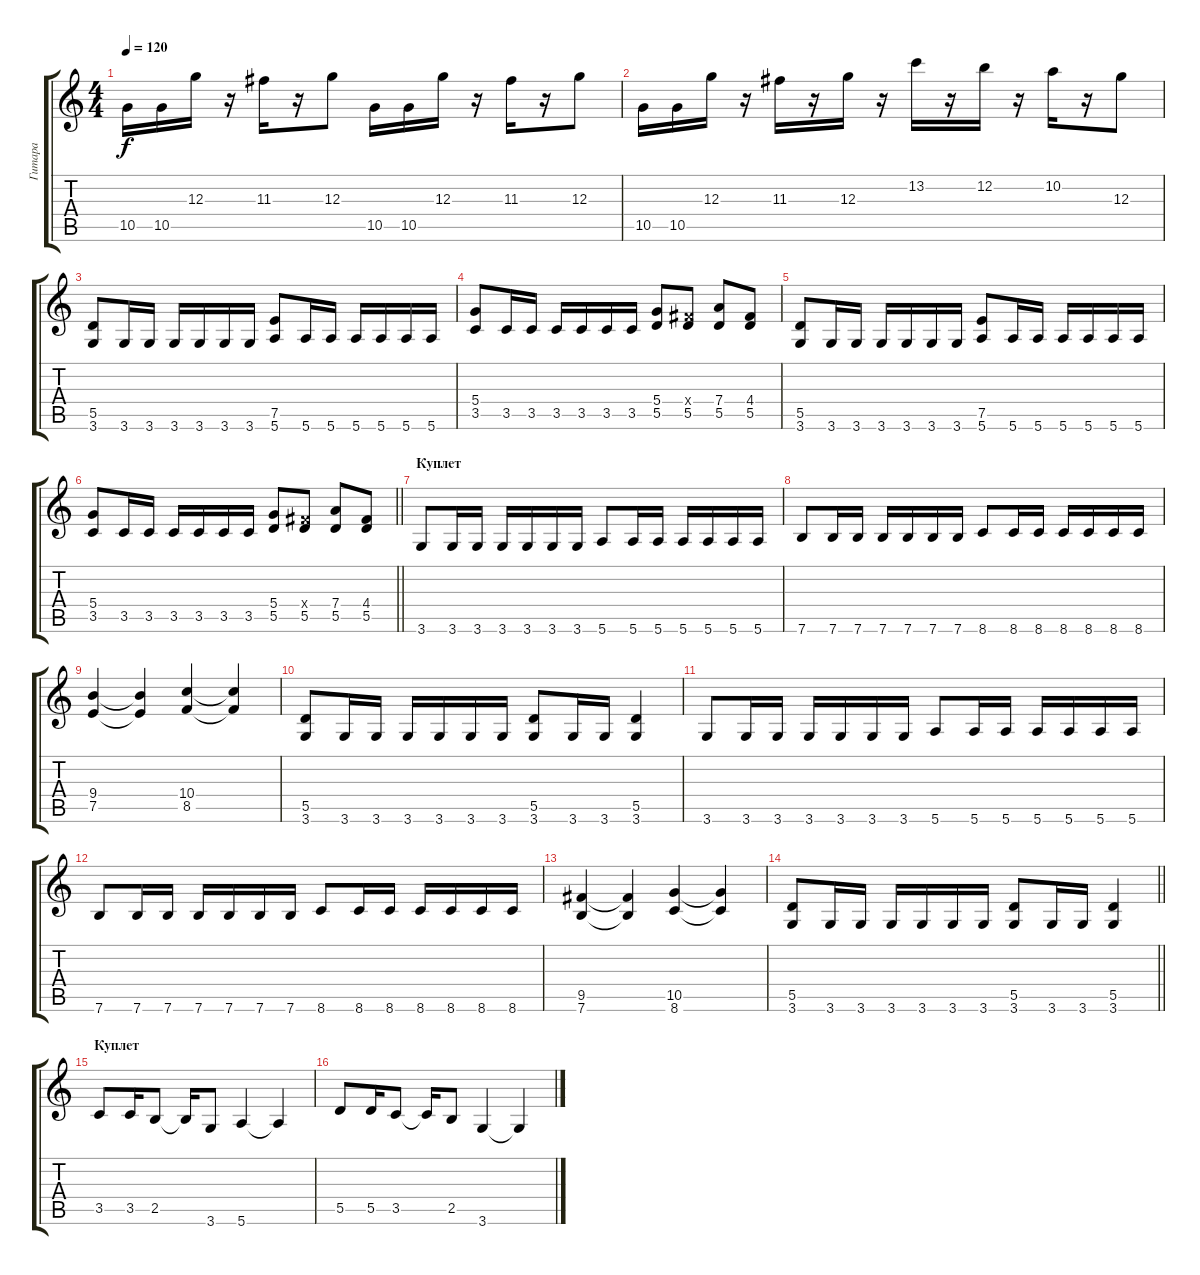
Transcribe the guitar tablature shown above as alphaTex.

\track ("Гитара" "Гитара") {instrument overdrivenguitar}
\staff {score tabs}
\tuning (E4 B3 G3 D3 A2 E2) {hide}
\ts (4 4)
\tempo 120
\clef g2
\ks c
10.5.16{dy f} 10.5.16 12.3.16 r.16 11.3.16 r.16 12.3.8 10.5.16 10.5.16 12.3.16 r.16 11.3.16 r.16 12.3.8 |
10.5.16 10.5.16 12.3.16 r.16 11.3.16 r.16 12.3.16 r.16 13.2.16 r.16 12.2.16 r.16 10.2.16 r.16 12.3.8 |
(5.5 3.6).8 3.6.16 3.6.16 3.6.16 3.6.16 3.6.16 3.6.16 (7.5 5.6).8 5.6.16 5.6.16 5.6.16 5.6.16 5.6.16 5.6.16 |
(5.4 3.5).8 3.5.16 3.5.16 3.5.16 3.5.16 3.5.16 3.5.16 (5.4 5.5).8 (4.4{x} 5.5).8 (7.4 5.5).8 (4.4 5.5).8 |
(5.5 3.6).8 3.6.16 3.6.16 3.6.16 3.6.16 3.6.16 3.6.16 (7.5 5.6).8 5.6.16 5.6.16 5.6.16 5.6.16 5.6.16 5.6.16 |
\barLineRight lightlight
(5.4 3.5).8 3.5.16 3.5.16 3.5.16 3.5.16 3.5.16 3.5.16 (5.4 5.5).8 (4.4{x} 5.5).8 (7.4 5.5).8 (4.4 5.5).8 |
\section ("" "Куплет")
3.6.8 3.6.16 3.6.16 3.6.16 3.6.16 3.6.16 3.6.16 5.6.8 5.6.16 5.6.16 5.6.16 5.6.16 5.6.16 5.6.16 |
7.6.8 7.6.16 7.6.16 7.6.16 7.6.16 7.6.16 7.6.16 8.6.8 8.6.16 8.6.16 8.6.16 8.6.16 8.6.16 8.6.16 |
(9.4 7.5).4 (9.4{t} 7.5{t}).4 (10.4 8.5).4 (10.4{t} 8.5{t}).4 |
(5.5 3.6).8 3.6.16 3.6.16 3.6.16 3.6.16 3.6.16 3.6.16 (5.5 3.6).8 3.6.16 3.6.16 (5.5 3.6).4 |
3.6.8 3.6.16 3.6.16 3.6.16 3.6.16 3.6.16 3.6.16 5.6.8 5.6.16 5.6.16 5.6.16 5.6.16 5.6.16 5.6.16 |
7.6.8 7.6.16 7.6.16 7.6.16 7.6.16 7.6.16 7.6.16 8.6.8 8.6.16 8.6.16 8.6.16 8.6.16 8.6.16 8.6.16 |
(9.5 7.6).4 (9.5{t} 7.6{t}).4 (10.5 8.6).4 (10.5{t} 8.6{t}).4 |
\barLineRight lightlight
(5.5 3.6).8 3.6.16 3.6.16 3.6.16 3.6.16 3.6.16 3.6.16 (5.5 3.6).8 3.6.16 3.6.16 (5.5 3.6).4 |
\section ("" "Куплет")
3.5.8 3.5.16 2.5.8 2.5{t}.16 3.6.8 5.6.4 5.6{t}.4 |
5.5.8 5.5.16 3.5.8 3.5{t}.16 2.5.8 3.6.4 3.6{t}.4
